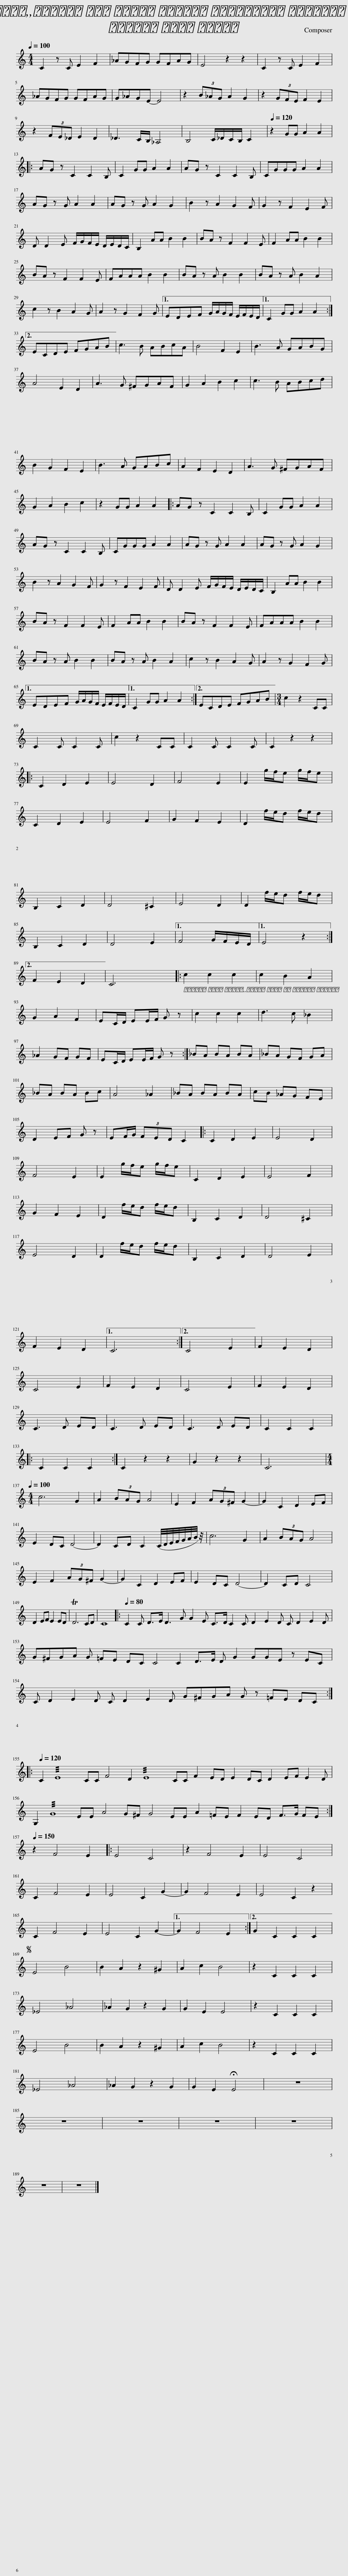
X:1
L:1/8
Q:1/4=100
M:4/4
I:linebreak $
K:C
V:1 treble
V:1
 C2 z C E2 F2 | _AGFG GFAG | E4 z2 z2 | C2 z C E2 F2 |$ _AGFG GFAG | %5
 G_AGE- E4 | z2 B_AG A2 G2 | z2 GFE F2 E2 |$ z2 FE_D E2 D2 | _D3 C/B,/ _A,4 | %10
 B,4 C/_D/C/B,/ C2 |[Q:1/4=120] z2 GG A2 A2 |:$ AG z C2 C2 B, | C2 GG A2 A2 | AG z C2 C2 B, | %15
 CGGG A2 A2 |$ AG z G A2 A2 | AG z G A2 G2 | B2 z A2 G2 F | G2 z F2 E2 F |$ %20
 D D2 E F/G/F/E/ D/E/D/C/ | B,2 AA B2 B2 | BA z F2 F2 E | F2 AA B2 B2 |$ BA z F2 F2 E | %25
 FAAA B2 B2 | BA z A B2 B2 | BA z A B2 A2 |$ c2 z B2 A2 G | A2 z G2 F2 G |1 %30
 EDEF G/A/G/F/ E/F/E/D/ ||1 C2 GG A2 A2 :|2$ ECDE FGAB || c3 B ABcA | B4 F2 E2 | %35
 B3 A GABG |$ A4 E2 D2 | A3 G ^FGAF | G2 A2 B2 c2 | c3 B ABcd |$ %40
 B2 G2 F2 E2 | B3 A GABc | A2 F2 E2 D2 | A3 G ^FGAF |$ G2 A2 B2 c2 | %45
 z2 GG A2 A2 |: AG z C2 C2 B, | C2 GG A2 A2 |$ AG z C2 C2 B, | CGGG A2 A2 | %50
 AG z G A2 A2 | AG z G A2 G2 |$ B2 z A2 G2 F | G2 z F2 E2 F | D D2 E F/G/F/E/ D/E/D/C/ | %55
 B,2 AA B2 B2 |$ BA z F2 F2 E | F2 AA B2 B2 | BA z F2 F2 E | FAAA B2 B2 |$ %60
 BA z A B2 B2 | BA z A B2 A2 | c2 z B2 A2 G | A2 z G2 F2 G |1$ EDEF G/A/G/F/ E/F/E/D/ ||1 %65
 C2 GG A2 A2 :|2 ECDE FGAB ||[M:3/4] c2 z2 CC |$ C2 C C2 C | c2 z2 CC | %70
 C2 C C2 C | C2 z2 z2 |:$ C2 D2 E2 | E4 D2 | F4 E2 | %75
 E2 g/f/e g/f/e |$ C2 D2 E2 | E4 F2 | G2 F2 E2 | D2 f/e/d f/e/d |$ %80
 B,2 C2 D2 | D4 ^C2 | E4 D2 | D2 f/e/d f/e/d |$ B,2 C2 D2 | %85
 D4 E2 |1 F4 G/F/E/D/ ||1 E4 z2 :|2$ F2 E2 D2 || C6 |: %90
 c2 c2 c2 | c2 B2 A2 |$ G2 A2 F2 | EC/D/ EE/F/ G z | c2 c2 c2 | %95
 d3 c _B2 |$ _A2 GF GF | EC/D/ EE/F/ G z :| _BA BA BA | _BA GF GA |$ %100
 _BA BA Bc | A4 _A2 | _BA BA BA | cB _AG FE |$ D2 EF G z | %105
 EF/G/ FED C2 |: C2 D2 E2 | E4 D2 |$ F4 E2 | E2 g/f/e g/f/e | %110
 C2 D2 E2 | E4 F2 |$ G2 F2 E2 | D2 f/e/d f/e/d | B,2 C2 D2 | %115
 D4 ^C2 |$ E4 D2 | D2 f/e/d f/e/d | B,2 C2 D2 | D4 E2 |$ %120
 F2 E2 D2 |1 C6 :|2 C4 E2 || F2 E2 D2 |$ C4 E2 | %125
 F2 E2 D2 | C4 E2 | F2 E2 D2 |$ C3 D ED | C3 D ED | %130
 C3 D ED | C2 C2 C2 |:$ C2 C2 C2 :| C2 z2 z2 | G2 z2 z2 | %135
 C6 |$[M:4/4][Q:1/4=100] c6 G2 | A2 BAG A4 | E2 F2 AG^F G2- | G2 C2 D2 EF |$ %140
 E2 DC D4- | D2 CD C2 (C/4D/4)E/4F/4G/4A/4B/4 z/4 | c6 G2 | A2 BAG A4 |$ E2 F2 AG^F G2- | %145
 G2 C2 D2 EF | E2 DC D4- | D2 CD C4 |$ D2 EF E2 ED | TD6 CD | %150
 C8 |:[Q:1/4=80] C2 C D>E D3 G G2 E C>D C2 C D2 E2 D C D2 E2 D |$ G^FGA G =FE DC C4 C2 D>E D G2 GGE z EC |$ C D2 E2 D C D2 E2 D G^FGA G z =FE DC ::$[Q:1/4=120] C2 E8 CC F4 D2 E8 CC F2 ED E2 DC D2 EF E2 D |$ %155
 G,2 G8 EE A4 G^F G4 EE A2 =FE F2 ED F>G FE :|$[Q:1/4=150] z2 F4 E2 |: E4 C4 | z2 F4 E2 | E4 C4 |$ %160
 C2 F4 E2 | E4 C2 G2- | G2 F4 E2 | E4 C2 z2 |$ C2 F4 E2 | %165
 E4 C2 G2- |1 G2 F4 E2 :|2 G2 C2 C2 C2 ||$S E4 B4 | B2 A2 z2 ^G2 | %170
 A2 c2 B4 | z2 C2 C2 C2 |$ _E4 _A4 | _A2 G2 z2 G2 | G2 E2 E4 | %175
 z2 C2 C2 C2 |$ E4 B4 | B2 A2 z2 ^G2 | A2 c2 B4 | z2 C2 C2 C2 |$ %180
 _E4 _A4 | _A2 G2 z2 G2 | G2 E2 !fermata!E4 | z8 |$ z8 | %185
 z8 | z8 | z8 |$ z8 | z8 |] %190
